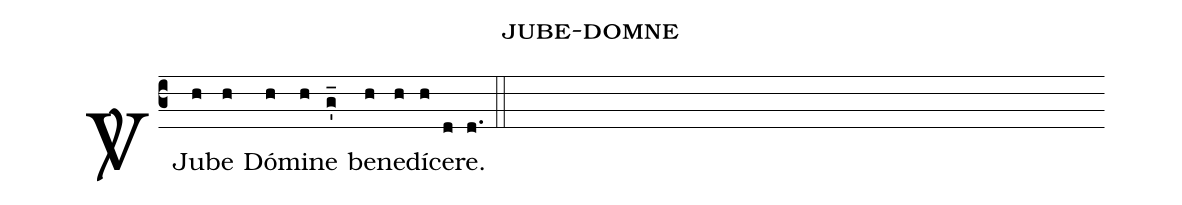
name: jube-domne;
%%
(c3)<v>\Vbar</v>() Ju(h)be(h) Dó(h)mi(h)ne(g'_) be(h)ne(h)dí(h)ce(d)re.(d.) (::)
